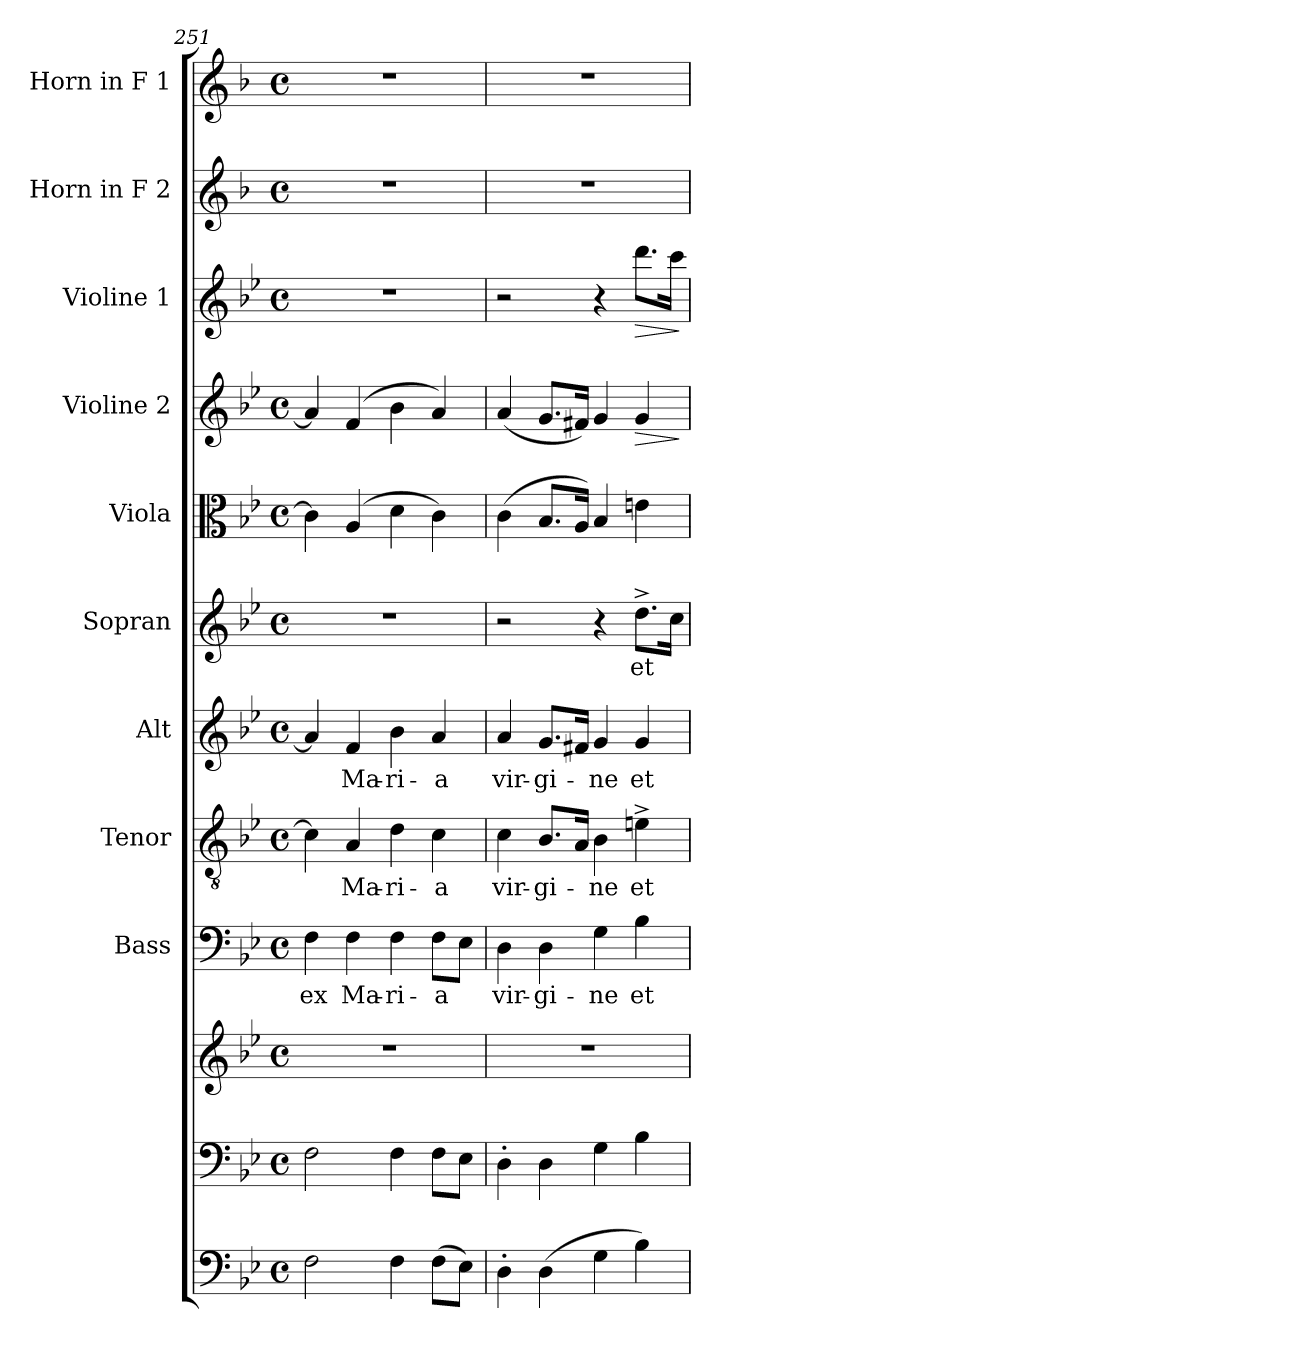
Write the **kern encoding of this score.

**kern	**kern	**kern	**kern	**text	**kern	**text	**kern	**text	**kern	**text	**kern	**kern	**dynam	**kern	**dynam	**kern	**kern
*part11	*part10	*part10	*part9	*part9	*part8	*part8	*part7	*part7	*part6	*part6	*part5	*part4	*part4	*part3	*part3	*part2	*part1
*staff12	*staff11	*staff10	*staff9	*staff9	*staff8	*staff8	*staff7	*staff7	*staff6	*staff6	*staff5	*staff4	*staff4	*staff3	*staff3	*staff2	*staff1
*	*	*	*I"Bass	*	*I"Tenor	*	*I"Alt	*	*I"Sopran	*	*I"Viola	*I"Violine 2	*	*I"Violine 1	*	*I"Horn in F 2	*I"Horn in F 1
*	*	*	*I'B.	*	*I'T.	*	*I'A.	*	*I'S.	*	*I'Vla.	*I'Vl. 2	*	*I'Vl. 1	*	*	*
*clefF4	*clefF4	*clefG2	*clefF4	*	*clefGv2	*	*clefG2	*	*clefG2	*	*clefC3	*clefG2	*	*clefG2	*	*clefG2	*clefG2
*ITrd7c12	*	*	*	*	*	*	*	*	*	*	*	*	*	*	*	*ITrd4c7	*ITrd4c7
*k[b-e-]	*k[b-e-]	*k[b-e-]	*k[b-e-]	*	*k[b-e-]	*	*k[b-e-]	*	*k[b-e-]	*	*k[b-e-]	*k[b-e-]	*	*k[b-e-]	*	*k[b-e-]	*k[b-e-]
*B-:	*B-:	*B-:	*B-:	*	*B-:	*	*B-:	*	*B-:	*	*B-:	*B-:	*	*B-:	*	*B-:	*B-:
*M4/4	*M4/4	*M4/4	*M4/4	*	*M4/4	*	*M4/4	*	*M4/4	*	*M4/4	*M4/4	*	*M4/4	*	*M4/4	*M4/4
*met(c)	*met(c)	*met(c)	*met(c)	*	*met(c)	*	*met(c)	*	*met(c)	*	*met(c)	*met(c)	*	*met(c)	*	*met(c)	*met(c)
=251	=251	=251	=251	=251	=251	=251	=251	=251	=251	=251	=251	=251	=251	=251	=251	=251	=251
!	!	!	!	!LO:LY:b	!	!	!	!	!	!	!	!	!	!	!	!	!
2FF\	2F\	1r	4F\	ex	4c\]	.	4a/]	.	1r	.	4c\]	4a/]	.	1r	.	1r	1r
!	!	!	!	!LO:LY:b	!	!LO:LY:b	!	!LO:LY:b	!	!	!	!	!	!	!	!	!
.	.	.	4F\	Ma-	4A/	Ma-	4f/	Ma-	.	.	(4A/	(<4f/	.	.	.	.	.
!	!	!	!	!LO:LY:b	!	!LO:LY:b	!	!LO:LY:b	!	!	!	!	!	!	!	!	!
4FF\	4F\	.	4F\	-ri-	4d\	-ri-	4b-\	-ri-	.	.	4d\	4b-\	.	.	.	.	.
!	!	!	!	!LO:LY:b	!	!LO:LY:b	!	!LO:LY:b	!	!	!	!	!	!	!	!	!
(>8FF\L	8F\L	.	8F\L	-a	4c\	-a	4a/	-a	.	.	4c\)	4a/)	.	.	.	.	.
8EE-\J)	8E-\J	.	8E-\J	.	.	.	.	.	.	.	.	.	.	.	.	.	.
!!LO:PB:g=z
=252	=252	=252	=252	=252	=252	=252	=252	=252	=252	=252	=252	=252	=252	=252	=252	=252	=252
!	!	!	!	!LO:LY:b	!	!LO:LY:b	!	!LO:LY:b	!	!	!	!	!	!	!	!	!
4DD'>\	4D'>\	1r	4D\	vir-	4c\	vir-	4a/	vir-	2r	.	(>4c\	(<4a/	.	2r	.	1r	1r
!	!	!	!	!LO:LY:b	!	!LO:LY:b	!	!LO:LY:b	!	!	!	!	!	!	!	!	!
(>4DD\	4D\	.	4D\	-gi-	8.B-/L	-gi-	8.g/L	-gi-	.	.	8.B-/L	8.g/L	.	.	.	.	.
.	.	.	.	.	16A/Jk	.	16f#X/Jk	.	.	.	16A/Jk)	16f#X/Jk)	.	.	.	.	.
!	!	!	!	!LO:LY:b	!	!LO:LY:b	!	!LO:LY:b	!	!	!	!	!	!	!	!	!
4GG\	4G\	.	4G\	-ne	4B-\	-ne	4g/	-ne	4r	.	4B-/	4g/	.	4r	.	.	.
!	!	!	!	!LO:LY:b	!	!LO:LY:b	!	!LO:LY:b	!	!LO:LY:b	!	!	!LO:HP:b	!	!LO:HP:b	!	!
4BB-\)	4B-\	.	4B-\	et	4en^>\	et	4g/	et	8.dd^>\L	et	4en\	4g/	>	8.ddd\L	>	.	.
.	.	.	.	.	.	.	.	.	16cc\Jk	.	.	.	.	16ccc\Jk	.	.	.
.	.	.	.	.	.	.	.	.	.	.	.	.	]	.	]	.	.
=	=	=	=	=	=	=	=	=	=	=	=	=	=	=	=	=	=
*-	*-	*-	*-	*-	*-	*-	*-	*-	*-	*-	*-	*-	*-	*-	*-	*-	*-
